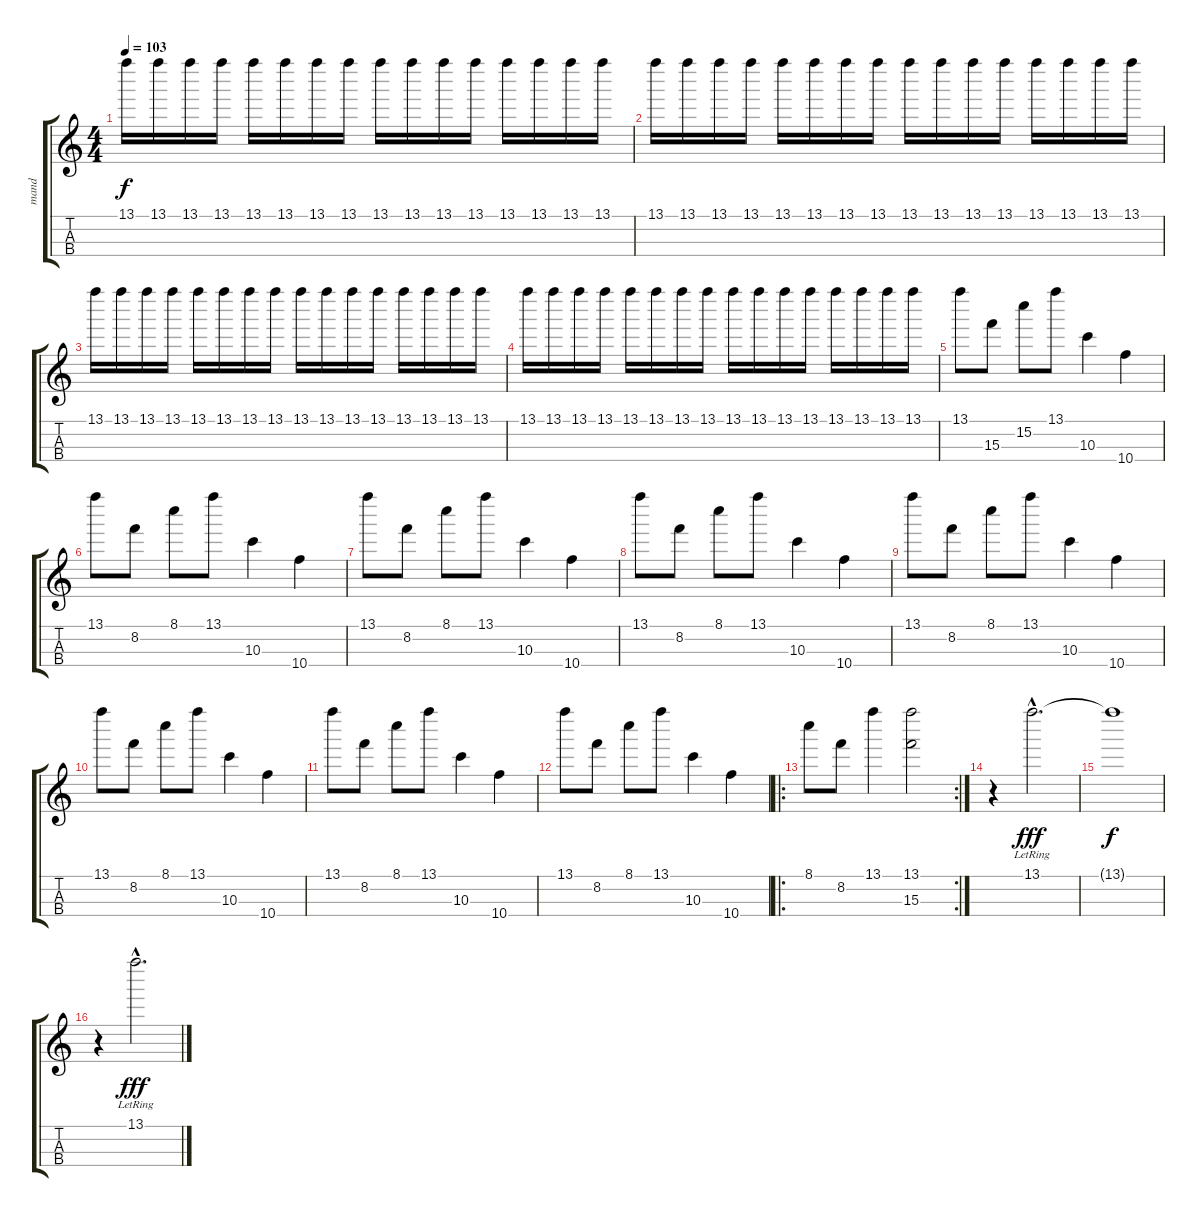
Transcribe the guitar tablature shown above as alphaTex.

\track ("mand" "mand") {instrument acousticguitarnylon}
\staff {score tabs}
\tuning (E5 A4 D4 G3) {hide}
\ts (4 4)
\tempo 103
\clef g2
\ks c
13.1.16{dy f} 13.1.16 13.1.16 13.1.16 13.1.16 13.1.16 13.1.16 13.1.16 13.1.16 13.1.16 13.1.16 13.1.16 13.1.16 13.1.16 13.1.16 13.1.16 |
13.1.16 13.1.16 13.1.16 13.1.16 13.1.16 13.1.16 13.1.16 13.1.16 13.1.16 13.1.16 13.1.16 13.1.16 13.1.16 13.1.16 13.1.16 13.1.16 |
13.1.16 13.1.16 13.1.16 13.1.16 13.1.16 13.1.16 13.1.16 13.1.16 13.1.16 13.1.16 13.1.16 13.1.16 13.1.16 13.1.16 13.1.16 13.1.16 |
13.1.16 13.1.16 13.1.16 13.1.16 13.1.16 13.1.16 13.1.16 13.1.16 13.1.16 13.1.16 13.1.16 13.1.16 13.1.16 13.1.16 13.1.16 13.1.16 |
13.1.8 15.3.8 15.2.8 13.1.8 10.3.4 10.4.4 |
13.1.8 8.2.8 8.1.8 13.1.8 10.3.4 10.4.4 |
13.1.8 8.2.8 8.1.8 13.1.8 10.3.4 10.4.4 |
13.1.8 8.2.8 8.1.8 13.1.8 10.3.4 10.4.4 |
13.1.8 8.2.8 8.1.8 13.1.8 10.3.4 10.4.4 |
13.1.8 8.2.8 8.1.8 13.1.8 10.3.4 10.4.4 |
13.1.8 8.2.8 8.1.8 13.1.8 10.3.4 10.4.4 |
13.1.8 8.2.8 8.1.8 13.1.8 10.3.4 10.4.4 |
\ro
\rc 2
8.1.8 8.2.8 13.1.4 (13.1 15.3).2 |
r.4 13.1{hac lr}.2{d dy fff} |
13.1{t}.1{dy f} |
r.4 13.1{hac lr}.2{d dy fff}
